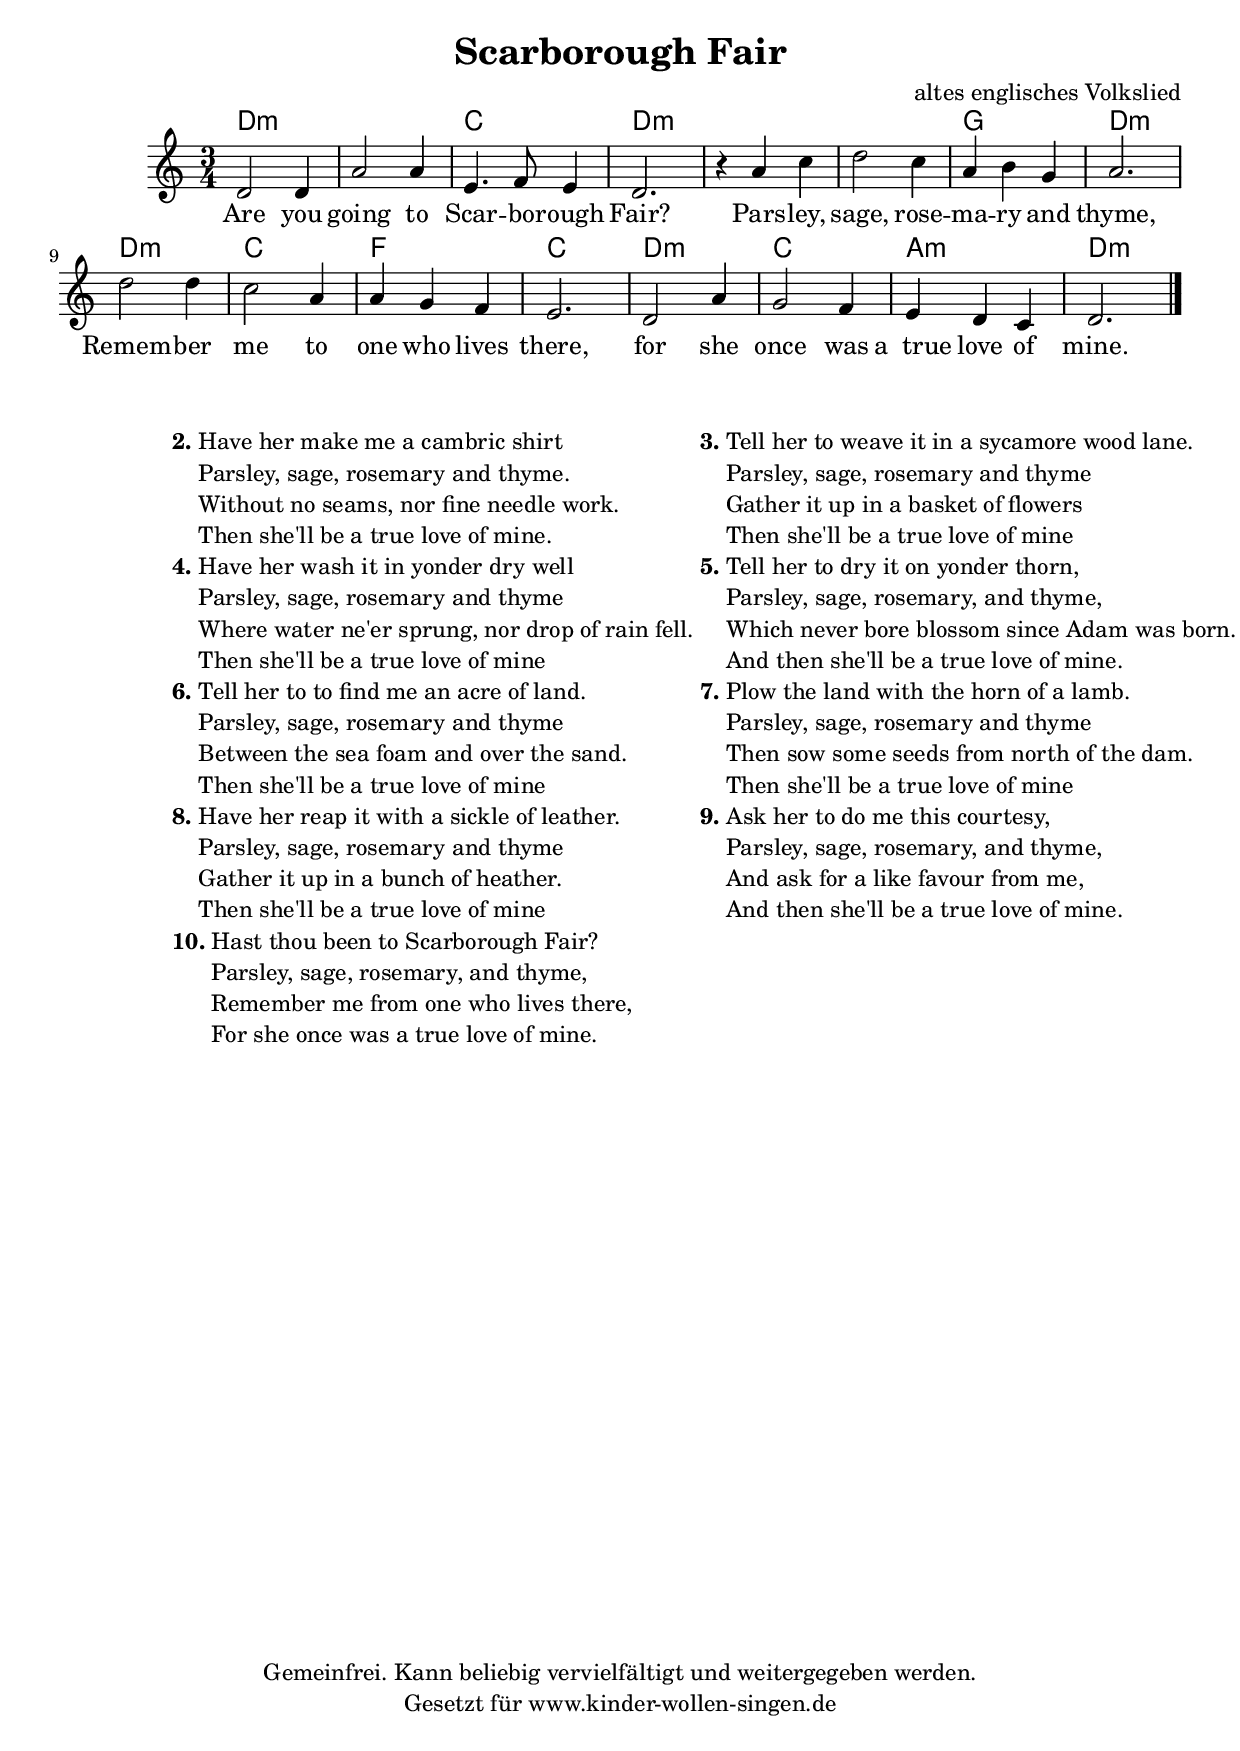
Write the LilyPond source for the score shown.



\header {
	title = "Scarborough Fair"
	composer = "altes englisches Volkslied"
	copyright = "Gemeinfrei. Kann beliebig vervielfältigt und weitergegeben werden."
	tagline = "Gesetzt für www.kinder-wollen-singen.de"
}

\version "2.12.3"

harmonies = \chordmode {
	d2.:m d2.:m c2. d2.:m
	d2.:m d2.:m g2. d2.:m
	d2.:m c2. f2. c2.
	d2.:m c2. a2.:m d2.:m
}

\score{

	<<
	\new ChordNames {
      \set chordChanges = ##t
      \harmonies
	}

	\new Voice {
		<<{
			\key c \major
			\time 3/4
			d'2 d'4 a'2 a'4 e'4. f'8 e'4 d'2.
			r4 a'4 c''4 d''2 c''4 a'4 b'4 g'4 a'2.
			d''2 d''4 c''2 a'4 a'4 g'4 f'4 e'2.
			d'2 a'4 g'2 f'4 e'4 d'4 c'4 d'2.
			\bar "|."
		}

		\addlyrics{
			Are you going to Scar -- bo -- rough Fair?
			Pars -- ley, sage, rose -- ma -- ry and thyme,
			Remem -- ber me to one who lives there,
			for she once was a__true love of mine.
		}>>
	}>>

\layout{ }
}



\markup {
  \fill-line {

    \hspace #0.1 % Spalte vom linken Rand wegbewegen
        % Kann entfernt werden, wenn wenig Platz auf der Seite ist
     \column {
	  \hspace #0.3 % Vertikaler Abstand zwischen Strophen
      \line { \bold "2."
        \column {
"Have her make me a cambric shirt"
"Parsley, sage, rosemary and thyme."
"Without no seams, nor fine needle work."
"Then she'll be a true love of mine."
        }
      }


      \hspace #0.3 % Vertikaler Abstand zwischen Strophen
      \line { \bold "4."
        \column {
"Have her wash it in yonder dry well"
"Parsley, sage, rosemary and thyme"
"Where water ne'er sprung, nor drop of rain fell."
"Then she'll be a true love of mine"
        }
      }


      \hspace #0.3 % Vertikaler Abstand zwischen Strophen
      \line { \bold "6."
        \column {
"Tell her to to find me an acre of land."
"Parsley, sage, rosemary and thyme"
"Between the sea foam and over the sand."
"Then she'll be a true love of mine"
        }
      }

      \hspace #0.3 % Vertikaler Abstand zwischen Strophen
      \line { \bold "8."
        \column {
"Have her reap it with a sickle of leather."
"Parsley, sage, rosemary and thyme"
"Gather it up in a bunch of heather."
"Then she'll be a true love of mine"
        }
      }

      \hspace #0.3 % Vertikaler Abstand zwischen Strophen
      \line { \bold "10."
        \column {
"Hast thou been to Scarborough Fair?"
"Parsley, sage, rosemary, and thyme,"
"Remember me from one who lives there,"
"For she once was a true love of mine."

        }
      }

    }

     \column {
	  \hspace #0.3 % Vertikaler Abstand zwischen Strophen
      \line { \bold "3."
        \column {
"Tell her to weave it in a sycamore wood lane."
"Parsley, sage, rosemary and thyme"
"Gather it up in a basket of flowers"
"Then she'll be a true love of mine"

        }
      }

      \hspace #0.3 % Vertikaler Abstand zwischen Strophen
      \line { \bold "5."
        \column {
"Tell her to dry it on yonder thorn,"
"Parsley, sage, rosemary, and thyme,"
"Which never bore blossom since Adam was born."
"And then she'll be a true love of mine."
        }
      }

      \hspace #0.3 % Vertikaler Abstand zwischen Strophen
      \line { \bold "7."
        \column {
"Plow the land with the horn of a lamb."
"Parsley, sage, rosemary and thyme"
"Then sow some seeds from north of the dam."
"Then she'll be a true love of mine"
        }
      }

      \hspace #0.3 % Vertikaler Abstand zwischen Strophen
      \line { \bold "9."
        \column {
"Ask her to do me this courtesy,"
"Parsley, sage, rosemary, and thyme,"
"And ask for a like favour from me,"
"And then she'll be a true love of mine."
        }
      }

    }
  \hspace #0.1 % zusätzlichen Platz für den rechten Rand
      % kann entfernt werden, wenn wenig Platz auf der Seite ist
  }
}





